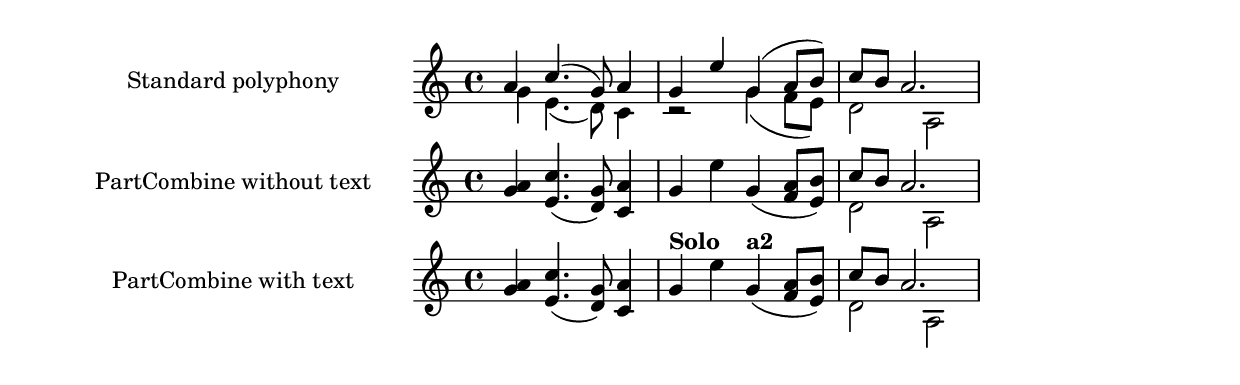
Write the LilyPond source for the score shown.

%% DO NOT EDIT this file manually; it was automatically
%% generated from the LilyPond Snippet Repository
%% (http://lsr.di.unimi.it).
%%
%% Make any changes in the LSR itself, or in
%% `Documentation/snippets/new/`, then run
%% `scripts/auxiliar/makelsr.pl`.
%%
%% This file is in the public domain.

\version "2.24.0"

\header {
  lsrtags = "simultaneous-notes, syntax-and-expressions, text"

  texidoc = "
The part combiner tool ( @code{\\partCombine} command ) allows the
combination of several different parts on the same staff.  Text
directions such as @qq{solo} or @qq{a2} are added by default; to remove
them, simply set the property @code{printPartCombineTexts} to @code{f}.

For vocal scores (hymns), there is no need to add @qq{solo/a2} texts, so
they should be switched off.  However, it might be better not to use it
if there are any solos, as they won't be indicated.  In such cases,
standard polyphonic notation may be preferable.

This snippet presents the three ways two parts can be printed on a same
staff: standard polyphony, @code{\\partCombine} without texts, and
@code{\\partCombine} with texts.
"

  doctitle = "Combining two parts on the same staff"
} % begin verbatim


%% Combining pedal notes with clef changes

musicUp = \relative c'' {
  \time 4/4
  a4 c4.( g8) a4 |
  g4 e' g,( a8 b) |
  c b a2.
}

musicDown = \relative c'' {
  g4 e4.( d8) c4 |
  r2 g'4( f8 e) |
  d2 \stemDown a
}

\score {
    <<
    \new Staff \with { instrumentName = "Standard polyphony" }

      << \musicUp \\ \musicDown >>

    \new Staff \with {
      instrumentName = "PartCombine without text"
      printPartCombineTexts = ##f
    }

    \partCombine \musicUp \musicDown

    \new Staff \with { instrumentName = "PartCombine with text" }
      \partCombine \musicUp \musicDown
    >>
  \layout {
    indent = 6.0\cm
    \context {
      \Score
      \override SystemStartBar.collapse-height = #30
    }
  }
}
